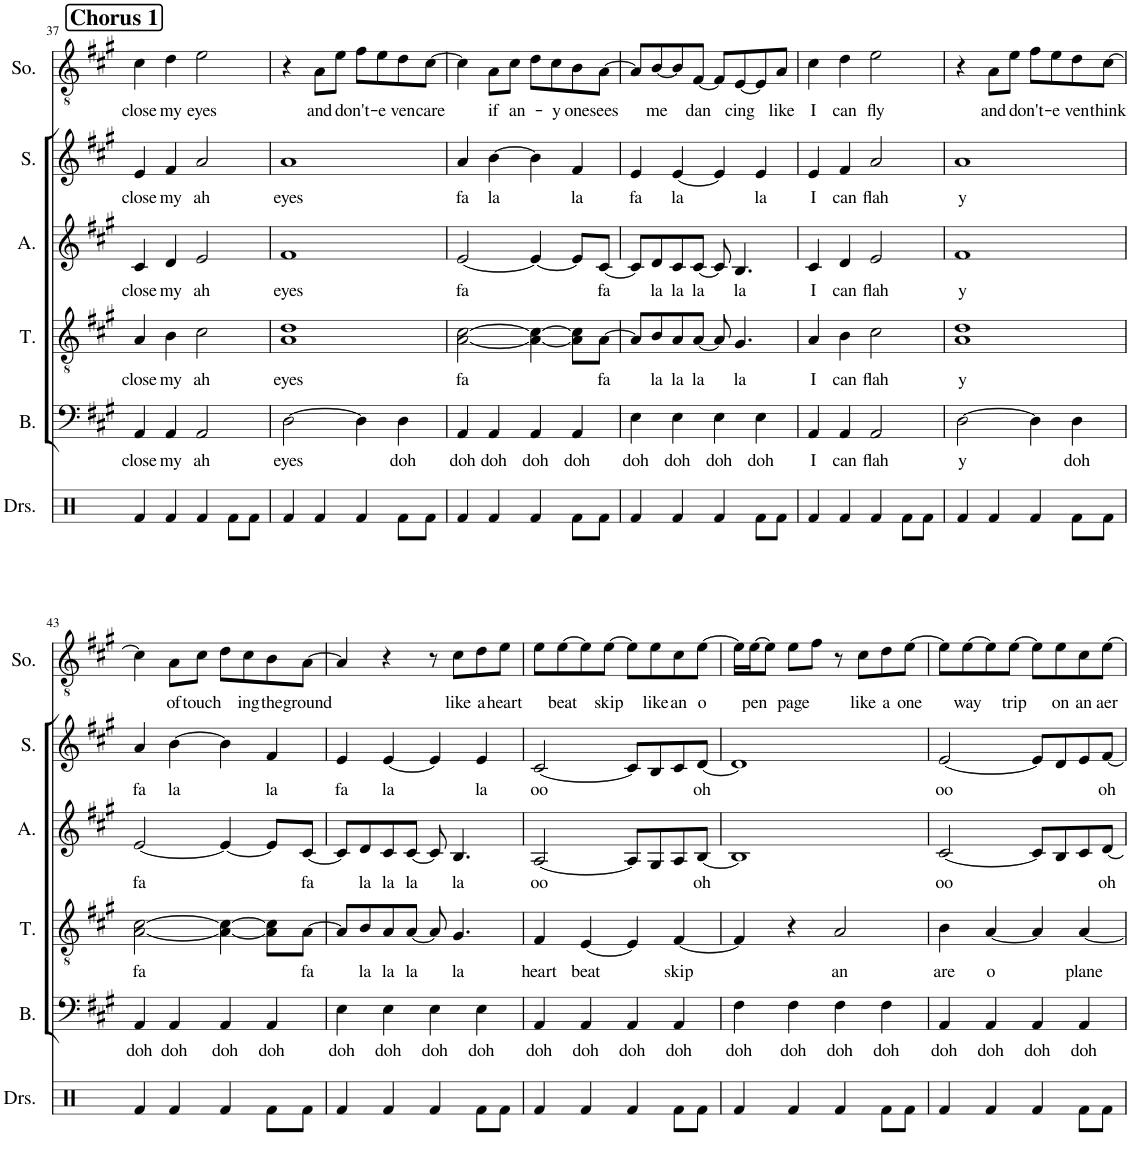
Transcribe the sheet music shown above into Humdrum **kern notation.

**kern	**kern	**text	**kern	**text	**kern	**text	**kern	**text	**kern	**text
*part6	*part5	*part5	*part4	*part4	*part3	*part3	*part2	*part2	*part1	*part1
*staff6	*staff5	*staff5	*staff4	*staff4	*staff3	*staff3	*staff2	*staff2	*staff1	*staff1
*I"Drumset	*I"Bass	*	*I"Tenor	*	*I"Alto	*	*I"Soprano	*	*I"Soloist	*
*I'Drs.	*I'B.	*	*I'T.	*	*I'A.	*	*I'S.	*	*I'So.	*
!!LO:PB:g=z
*clefX	*clefF4	*	*clefGv2	*	*clefG2	*	*clefG2	*	*clefGv2	*
*k[]	*k[f#c#g#]	*	*k[f#c#g#]	*	*k[f#c#g#]	*	*k[f#c#g#]	*	*k[f#c#g#]	*
*M4/4	*M4/4	*	*M4/4	*	*M4/4	*	*M4/4	*	*M4/4	*
!!LO:REH:place=s1:a:B:cj:fs=14:t=Chorus 1
=37	=37	=37	=37	=37	=37	=37	=37	=37	=37	=37
!	!	!LO:LY:b	!	!LO:LY:b	!	!LO:LY:b	!	!LO:LY:b	!	!LO:LY:b
4Rf/	4AA/	close	4A/	close	4c#/	close	4e/	close	4c#\	close
!	!	!LO:LY:b	!	!LO:LY:b	!	!LO:LY:b	!	!LO:LY:b	!	!LO:LY:b
4Rf/	4AA/	my	4B\	my	4d/	my	4f#/	my	4d\	my
!	!	!LO:LY:b	!	!LO:LY:b	!	!LO:LY:b	!	!LO:LY:b	!	!LO:LY:b
4Rf/	2AA/	ah	2c#\	ah	2e/	ah	2a/	ah	2e\	eyes
8Rf\L	.	.	.	.	.	.	.	.	.	.
8Rf\J	.	.	.	.	.	.	.	.	.	.
=38	=38	=38	=38	=38	=38	=38	=38	=38	=38	=38
!	!	!LO:LY:b	!	!LO:LY:b	!	!LO:LY:b	!	!LO:LY:b	!	!
4Rf/	[2D\	eyes	1A 1d	eyes	1f#	eyes	1a	eyes	4r	.
!	!	!	!	!	!	!	!	!	!	!LO:LY:b
4Rf/	.	.	.	.	.	.	.	.	8A\L	and
!	!	!	!	!	!	!	!	!	!	!LO:LY:b
.	.	.	.	.	.	.	.	.	8e\J	don't-
4Rf/	4D\]	.	.	.	.	.	.	.	8f#\L	.
!	!	!	!	!	!	!	!	!	!	!LO:LY:b
.	.	.	.	.	.	.	.	.	8e\	-e
!	!	!LO:LY:b	!	!	!	!	!	!	!	!LO:LY:b
8Rf\L	4D\	doh	.	.	.	.	.	.	8d\	ven
!	!	!	!	!	!	!	!	!	!	!LO:LY:b
8Rf\J	.	.	.	.	.	.	.	.	[8c#\J	care
=39	=39	=39	=39	=39	=39	=39	=39	=39	=39	=39
!	!	!LO:LY:b	!	!LO:LY:b	!	!LO:LY:b	!	!LO:LY:b	!	!
4Rf/	4AA/	doh	[2A\ [2c#\	fa	[2e/	fa	4a/	fa	4c#\]	.
!	!	!LO:LY:b	!	!	!	!	!	!LO:LY:b	!	!LO:LY:b
4Rf/	4AA/	doh	.	.	.	.	[4b\	la	8A\L	if
!	!	!	!	!	!	!	!	!	!	!LO:LY:b
.	.	.	.	.	.	.	.	.	8c#\J	an-
!	!	!LO:LY:b	!	!	!	!	!	!	!	!
4Rf/	4AA/	doh	4A\_ 4c#\_	.	4e/_	.	4b\]	.	8d\L	.
!	!	!	!	!	!	!	!	!	!	!LO:LY:b
.	.	.	.	.	.	.	.	.	8c#\	-y
!	!	!LO:LY:b	!	!	!	!	!	!LO:LY:b	!	!LO:LY:b
8Rf\L	4AA/	doh	8A\] 8c#\]L	.	8e/L]	.	4f#/	la	8B\	one
!	!	!	!	!LO:LY:b	!	!LO:LY:b	!	!	!	!LO:LY:b
8Rf\J	.	.	[8A\J	fa	[8c#/J	fa	.	.	[8A\J	sees
=40	=40	=40	=40	=40	=40	=40	=40	=40	=40	=40
!	!	!LO:LY:b	!	!	!	!	!	!LO:LY:b	!	!
4Rf/	4E\	doh	8A/L]	.	8c#/L]	.	4e/	fa	8A/L]	.
!	!	!	!	!LO:LY:b	!	!LO:LY:b	!	!	!	!LO:LY:b
.	.	.	8B/	la	8d/	la	.	.	[8B/	me
!	!	!LO:LY:b	!	!LO:LY:b	!	!LO:LY:b	!	!LO:LY:b	!	!
4Rf/	4E\	doh	8A/	la	8c#/	la	[4e/	la	8B/]	.
!	!	!	!	!LO:LY:b	!	!LO:LY:b	!	!	!	!LO:LY:b
.	.	.	[8A/J	la	[8c#/J	la	.	.	[8F#/J	dan
!	!	!LO:LY:b	!	!	!	!	!	!	!	!
4Rf/	4E\	doh	8A/]	.	8c#/]	.	4e/]	.	8F#/L]	.
!	!	!	!	!LO:LY:b	!	!LO:LY:b	!	!	!	!LO:LY:b
.	.	.	4.G#/	la	4.B/	la	.	.	[8E/	cing
!	!	!LO:LY:b	!	!	!	!	!	!LO:LY:b	!	!
8Rf\L	4E\	doh	.	.	.	.	4e/	la	8E/]	.
!	!	!	!	!	!	!	!	!	!	!LO:LY:b
8Rf\J	.	.	.	.	.	.	.	.	8A/J	like
=41	=41	=41	=41	=41	=41	=41	=41	=41	=41	=41
!	!	!LO:LY:b	!	!LO:LY:b	!	!LO:LY:b	!	!LO:LY:b	!	!LO:LY:b
4Rf/	4AA/	I	4A/	I	4c#/	I	4e/	I	4c#\	I
!	!	!LO:LY:b	!	!LO:LY:b	!	!LO:LY:b	!	!LO:LY:b	!	!LO:LY:b
4Rf/	4AA/	can	4B\	can	4d/	can	4f#/	can	4d\	can
!	!	!LO:LY:b	!	!LO:LY:b	!	!LO:LY:b	!	!LO:LY:b	!	!LO:LY:b
4Rf/	2AA/	flah	2c#\	flah	2e/	flah	2a/	flah	2e\	fly
8Rf\L	.	.	.	.	.	.	.	.	.	.
8Rf\J	.	.	.	.	.	.	.	.	.	.
=42	=42	=42	=42	=42	=42	=42	=42	=42	=42	=42
!	!	!LO:LY:b	!	!LO:LY:b	!	!LO:LY:b	!	!LO:LY:b	!	!
4Rf/	[2D\	y	1A 1d	y	1f#	y	1a	y	4r	.
!	!	!	!	!	!	!	!	!	!	!LO:LY:b
4Rf/	.	.	.	.	.	.	.	.	8A\L	and
!	!	!	!	!	!	!	!	!	!	!LO:LY:b
.	.	.	.	.	.	.	.	.	8e\J	don't-
4Rf/	4D\]	.	.	.	.	.	.	.	8f#\L	.
!	!	!	!	!	!	!	!	!	!	!LO:LY:b
.	.	.	.	.	.	.	.	.	8e\	-e
!	!	!LO:LY:b	!	!	!	!	!	!	!	!LO:LY:b
8Rf\L	4D\	doh	.	.	.	.	.	.	8d\	ven
!	!	!	!	!	!	!	!	!	!	!LO:LY:b
8Rf\J	.	.	.	.	.	.	.	.	[8c#\J	think
!!LO:LB:g=z
=43	=43	=43	=43	=43	=43	=43	=43	=43	=43	=43
!	!	!LO:LY:b	!	!LO:LY:b	!	!LO:LY:b	!	!LO:LY:b	!	!
4Rf/	4AA/	doh	[2A\ [2c#\	fa	[2e/	fa	4a/	fa	4c#\]	.
!	!	!LO:LY:b	!	!	!	!	!	!LO:LY:b	!	!LO:LY:b
4Rf/	4AA/	doh	.	.	.	.	[4b\	la	8A\L	of
!	!	!	!	!	!	!	!	!	!	!LO:LY:b
.	.	.	.	.	.	.	.	.	8c#\J	touch
!	!	!LO:LY:b	!	!	!	!	!	!	!	!
4Rf/	4AA/	doh	4A\_ 4c#\_	.	4e/_	.	4b\]	.	8d\L	.
!	!	!	!	!	!	!	!	!	!	!LO:LY:b
.	.	.	.	.	.	.	.	.	8c#\	ing
!	!	!LO:LY:b	!	!	!	!	!	!LO:LY:b	!	!LO:LY:b
8Rf\L	4AA/	doh	8A\] 8c#\]L	.	8e/L]	.	4f#/	la	8B\	the
!	!	!	!	!LO:LY:b	!	!LO:LY:b	!	!	!	!LO:LY:b
8Rf\J	.	.	[8A\J	fa	[8c#/J	fa	.	.	[8A\J	ground
=44	=44	=44	=44	=44	=44	=44	=44	=44	=44	=44
!	!	!LO:LY:b	!	!	!	!	!	!LO:LY:b	!	!
4Rf/	4E\	doh	8A/L]	.	8c#/L]	.	4e/	fa	4A/]	.
!	!	!	!	!LO:LY:b	!	!LO:LY:b	!	!	!	!
.	.	.	8B/	la	8d/	la	.	.	.	.
!	!	!LO:LY:b	!	!LO:LY:b	!	!LO:LY:b	!	!LO:LY:b	!	!
4Rf/	4E\	doh	8A/	la	8c#/	la	[4e/	la	4r	.
!	!	!	!	!LO:LY:b	!	!LO:LY:b	!	!	!	!
.	.	.	[8A/J	la	[8c#/J	la	.	.	.	.
!	!	!LO:LY:b	!	!	!	!	!	!	!	!
4Rf/	4E\	doh	8A/]	.	8c#/]	.	4e/]	.	8r	.
!	!	!	!	!LO:LY:b	!	!LO:LY:b	!	!	!	!LO:LY:b
.	.	.	4.G#/	la	4.B/	la	.	.	8c#\L	like
!	!	!LO:LY:b	!	!	!	!	!	!LO:LY:b	!	!LO:LY:b
8Rf\L	4E\	doh	.	.	.	.	4e/	la	8d\	a
!	!	!	!	!	!	!	!	!	!	!LO:LY:b
8Rf\J	.	.	.	.	.	.	.	.	8e\J	heart
=45	=45	=45	=45	=45	=45	=45	=45	=45	=45	=45
!	!	!LO:LY:b	!	!LO:LY:b	!	!LO:LY:b	!	!LO:LY:b	!	!
4Rf/	4AA/	doh	4F#/	heart	[2A/	oo	[2c#/	oo	8e\L	.
!	!	!	!	!	!	!	!	!	!	!LO:LY:b
.	.	.	.	.	.	.	.	.	[8e\	beat
!	!	!LO:LY:b	!	!LO:LY:b	!	!	!	!	!	!
4Rf/	4AA/	doh	[4E/	beat	.	.	.	.	8e\]	.
!	!	!	!	!	!	!	!	!	!	!LO:LY:b
.	.	.	.	.	.	.	.	.	[8e\J	skip
!	!	!LO:LY:b	!	!	!	!	!	!	!	!
4Rf/	4AA/	doh	4E/]	.	8A/L]	.	8c#/L]	.	8e\L]	.
!	!	!	!	!	!	!	!	!	!	!LO:LY:b
.	.	.	.	.	8G#/	.	8B/	.	8e\	like
!	!	!LO:LY:b	!	!LO:LY:b	!	!	!	!	!	!LO:LY:b
8Rf\L	4AA/	doh	[4F#/	skip	8A/	.	8c#/	.	8c#\	an
!	!	!	!	!	!	!LO:LY:b	!	!LO:LY:b	!	!LO:LY:b
8Rf\J	.	.	.	.	[8B/J	oh	[8d/J	oh	[8e\J	o
=46	=46	=46	=46	=46	=46	=46	=46	=46	=46	=46
!	!	!LO:LY:b	!	!	!	!	!	!	!	!
4Rf/	4F#\	doh	4F#/]	.	1B]	.	1d]	.	16e\LL]	.
!	!	!	!	!	!	!	!	!	!	!LO:LY:b
.	.	.	.	.	.	.	.	.	[16e\J	pen
.	.	.	.	.	.	.	.	.	8e\J]	.
!	!	!LO:LY:b	!	!	!	!	!	!	!	!LO:LY:b
4Rf/	4F#\	doh	4r	.	.	.	.	.	8e\L	page
.	.	.	.	.	.	.	.	.	8f#\J	.
!	!	!LO:LY:b	!	!LO:LY:b	!	!	!	!	!	!
4Rf/	4F#\	doh	2A/	an	.	.	.	.	8r	.
!	!	!	!	!	!	!	!	!	!	!LO:LY:b
.	.	.	.	.	.	.	.	.	8c#\L	like
!	!	!LO:LY:b	!	!	!	!	!	!	!	!LO:LY:b
8Rf\L	4F#\	doh	.	.	.	.	.	.	8d\	a
!	!	!	!	!	!	!	!	!	!	!LO:LY:b
8Rf\J	.	.	.	.	.	.	.	.	[8e\J	one
=47	=47	=47	=47	=47	=47	=47	=47	=47	=47	=47
!	!	!LO:LY:b	!	!LO:LY:b	!	!LO:LY:b	!	!LO:LY:b	!	!
4Rf/	4AA/	doh	4B\	are	[2c#/	oo	[2e/	oo	8e\L]	.
!	!	!	!	!	!	!	!	!	!	!LO:LY:b
.	.	.	.	.	.	.	.	.	[8e\	way
!	!	!LO:LY:b	!	!LO:LY:b	!	!	!	!	!	!
4Rf/	4AA/	doh	[4A/	o	.	.	.	.	8e\]	.
!	!	!	!	!	!	!	!	!	!	!LO:LY:b
.	.	.	.	.	.	.	.	.	[8e\J	trip
!	!	!LO:LY:b	!	!	!	!	!	!	!	!
4Rf/	4AA/	doh	4A/]	.	8c#/L]	.	8e/L]	.	8e\L]	.
!	!	!	!	!	!	!	!	!	!	!LO:LY:b
.	.	.	.	.	8B/	.	8d/	.	8e\	on
!	!	!LO:LY:b	!	!LO:LY:b	!	!	!	!	!	!LO:LY:b
8Rf\L	4AA/	doh	[4A/	plane	8c#/	.	8e/	.	8c#\	an
!	!	!	!	!	!	!LO:LY:b	!	!LO:LY:b	!	!LO:LY:b
8Rf\J	.	.	.	.	[8d/J	oh	[8f#/J	oh	[8e\J	aer
=	=	=	=	=	=	=	=	=	=	=
*-	*-	*-	*-	*-	*-	*-	*-	*-	*-	*-
